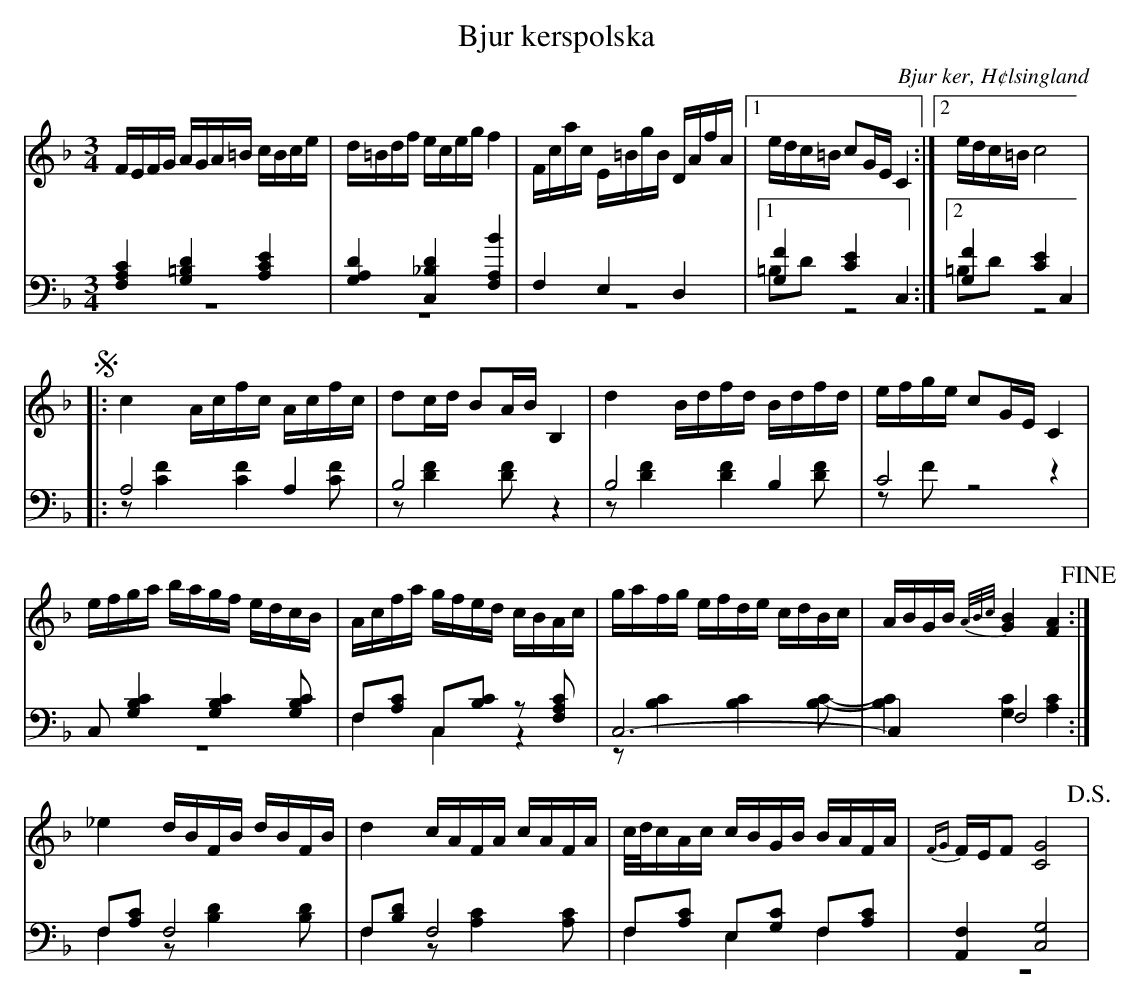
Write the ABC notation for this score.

X:1
T: Bjur kerspolska
O: Bjur ker, H¢lsingland
M: 3/4
L: 1/16
K: F
V:1
V:2
V:3 merge
V:1
FEFG AGA=B cBce|d=Bdf eceg f4|Fcac E=BgB DAfA|1 edc=B c2GE C4:|2 edc=B c8 |
!segno! |:c4 Acfc Acfc|d2cd B2AB B,4|d4 Bdfd Bdfd|efge c2GE C4|
efga bagf edcB|Acfa gfed cBAc|gafg efde cdBc|ABGB {A/B/c/}[G4B4] [F4A4] !fine!:|
_e4 dBFB dBFB|d4 cAFA cAFA|c/d/cAc cBGB BAFA|{FG}FEF2 [C8G8] !D.S.!|
V:2 clef=bass
[F,4A,4C4] [G,4=B,4D4] [A,4C4E4]|[G,4A,4D4] [C,4_B,4D4] [F,4A,4B4]|F,4 E,4 D,4|1 [G,4F4] [C4E4] C,4:|2 [G,4F4] [C4E4] C,4 |
|:A,8 A,4|B,8 z4|B,8  B,4|C8 z4|
C,2 [G,4B,4C4] [G,4B,4C4] [G,2B,2C2]|F,2[A,2C2] C,2[B,2C2] z2 [F,2A,2C2]|C,12-|C,4 F,8:|
F,2[A,2C2] F,8|F,2[B,2D2] F,8|F,2[A,2C2] E,2[G,2C2] F,2[A,2C2]|[A,,4F,4] [C,8G,8] |
V:3 clef=bass
z12|z12|z12|1 =B,2D2 z8:|2 =B,2D2 z8|
|:z2 [C4F4] [C4F4] [C2F2]|z2 [D4F4] [D2F2] z4|z2 [D4F4] [D4F4] [D2F2]|z2 F2 z8|
z12|F,4 C,4 z4|z2 [B,4C4] [B,4C4] [B,2C2]-|[B,4C4] [G,4C4] [A,4C4]:|
F,4 z2 [B,4D4] [B,2D2]|F,4 z2 [A,4C4] [A,2C2]|F,4 E,4 F,4|z12|
